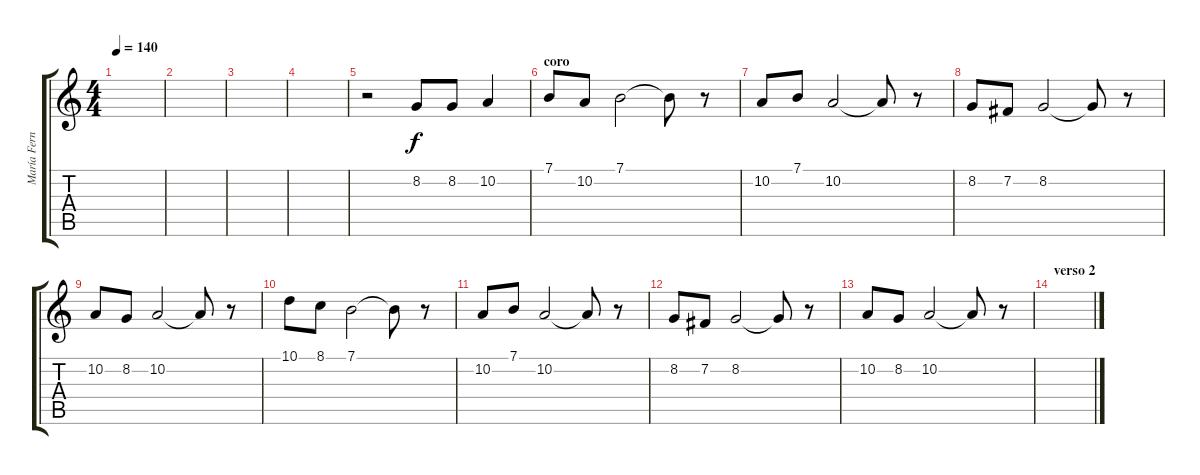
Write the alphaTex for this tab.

\track ("María Fernanda (voz)" "María Fern") {instrument lead3calliope}
\staff {score tabs}
\tuning (E4 B3 G3 D3 A2 E2) {hide}
\ts (4 4)
\tempo 140
\clef g2
\ks c
|
|
|
|
r.2 8.2.8 8.2.8 10.2.4 |
\section ("" "coro")
7.1.8 10.2.8 7.1.2 7.1{t}.8 r.8 |
10.2.8 7.1.8 10.2.2 10.2{t}.8 r.8 |
8.2.8 7.2.8 8.2.2 8.2{t}.8 r.8 |
10.2.8 8.2.8 10.2.2 10.2{t}.8 r.8 |
10.1.8 8.1.8 7.1.2 7.1{t}.8 r.8 |
10.2.8 7.1.8 10.2.2 10.2{t}.8 r.8 |
8.2.8 7.2.8 8.2.2 8.2{t}.8 r.8 |
10.2.8 8.2.8 10.2.2 10.2{t}.8 r.8 |
\section ("" "verso 2")
